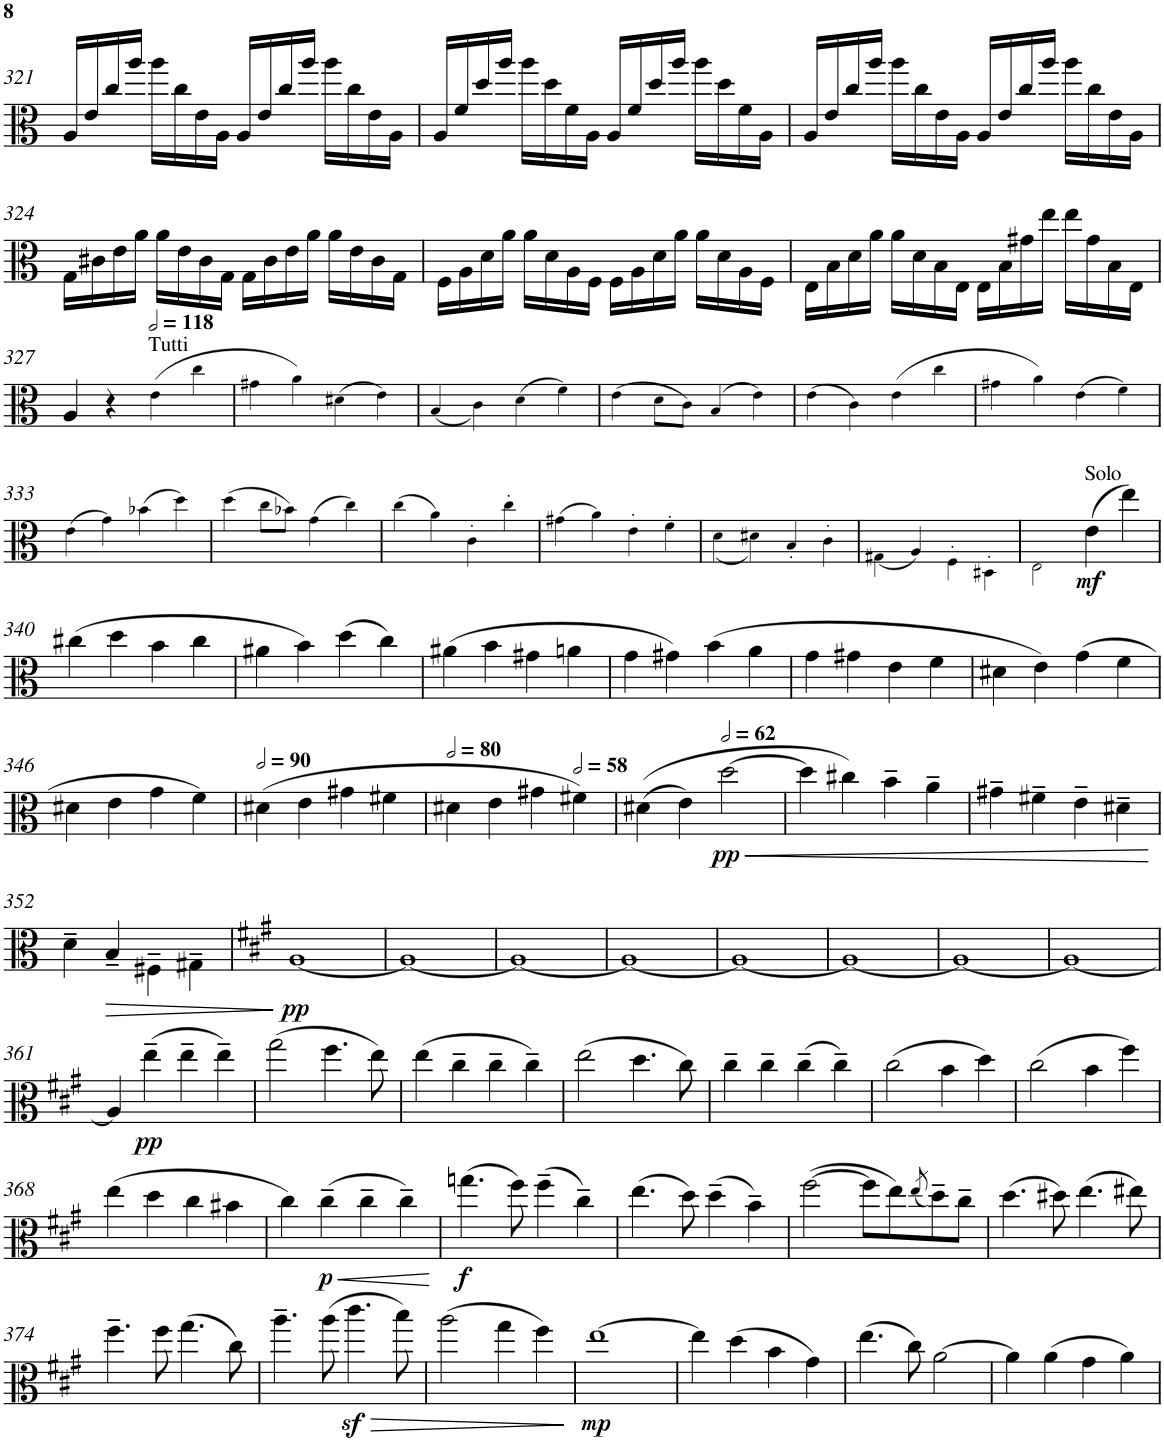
**kern	**dynam
*part1	*part1
*staff1	*staff1
*I"Viola	*
*I'Vla.	*
!!LO:PB:g=z
*clefC3	*
*k[]	*
*M2/2	*
*met(c|)	*
=321	=321
16A/LL	.
16e/	.
16cc/	.
16aa/JJ	.
16aa\LL	.
16cc\	.
16e\	.
16A\JJ	.
16A/LL	.
16e/	.
16cc/	.
16aa/JJ	.
16aa\LL	.
16cc\	.
16e\	.
16A\JJ	.
=322	=322
16A/LL	.
16f/	.
16dd/	.
16aa/JJ	.
16aa\LL	.
16dd\	.
16f\	.
16A\JJ	.
16A/LL	.
16f/	.
16dd/	.
16aa/JJ	.
16aa\LL	.
16dd\	.
16f\	.
16A\JJ	.
=323	=323
16A/LL	.
16e/	.
16cc/	.
16aa/JJ	.
16aa\LL	.
16cc\	.
16e\	.
16A\JJ	.
16A/LL	.
16e/	.
16cc/	.
16aa/JJ	.
16aa\LL	.
16cc\	.
16e\	.
16A\JJ	.
!!LO:LB:g=z
=324	=324
16G\LL	.
16c#X\	.
16e\	.
16a\JJ	.
16a\LL	.
16e\	.
16c#\	.
16G\JJ	.
16G\LL	.
16c#\	.
16e\	.
16a\JJ	.
16a\LL	.
16e\	.
16c#\	.
16G\JJ	.
=325	=325
16F\LL	.
16A\	.
16d\	.
16a\JJ	.
16a\LL	.
16d\	.
16A\	.
16F\JJ	.
16F\LL	.
16A\	.
16d\	.
16a\JJ	.
16a\LL	.
16d\	.
16A\	.
16F\JJ	.
=326	=326
16E\LL	.
16B\	.
16d\	.
16a\JJ	.
16a\LL	.
16d\	.
16B\	.
16E\JJ	.
16E\LL	.
16B\	.
16g#X\	.
16ee\JJ	.
16ee\LL	.
16g#\	.
16B\	.
16E\JJ	.
!!LO:LB:g=z
=327	=327
4A/	.
4r	.
*MM236	*
!LO:TX:a:t=Tutti	!
(>4e!\	.
4cc!\	.
=328	=328
4g#X!\	.
4a!\)	.
(>4d#X!\	.
4e!\)	.
=329	=329
(<4B!/	.
4c!\)	.
(>4d!\	.
4f!\)	.
=330	=330
(>4e!\	.
8d!\L	.
8c!\J)	.
(>4B!/	.
4e!\)	.
=331	=331
(>4e!\	.
4c!\)	.
(>4e!\	.
4cc!\	.
=332	=332
4g#X!\	.
4a!\)	.
(>4e!\	.
4f!\)	.
!!LO:LB:g=z
=333	=333
(>4e!\	.
4g!\)	.
(>4b-X!\	.
4dd!\)	.
=334	=334
(>4dd!\	.
8cc!\L	.
8b-X!\J)	.
(>4g!\	.
4cc!\)	.
=335	=335
(>4cc!\	.
4a!\)	.
4c'!\	.
4cc'!\	.
=336	=336
(>4g#X!\	.
4a!\)	.
4e'!\	.
4f'!\	.
=337	=337
(<4d!\	.
4d#X!\)	.
4B'!/	.
4c'!\	.
=338	=338
(<4G#X!\	.
4A!/)	.
4F'!\	.
4D#X'!\	.
=339	=339
2E!\	.
!LO:TX:a:t=Solo	!
!	!LO:DY:b
(>4e\	mf
4ee\)	.
!!LO:LB:g=z
=340	=340
(>4cc#X\	.
4dd\	.
4b\	.
4cc#\	.
=341	=341
4a#X\	.
4b\)	.
(>4dd\	.
4cc\)	.
=342	=342
(>4a#X\	.
4b\	.
4g#X\	.
4an\	.
=343	=343
4g\	.
4g#X\)	.
(>4b\	.
4a\	.
=344	=344
4g\	.
4g#X\	.
4e\	.
4f\	.
=345	=345
4d#X\	.
4e\)	.
(>4g\	.
4f\	.
!!LO:LB:g=z
=346	=346
4d#X\	.
4e\	.
4g\	.
4f\)	.
=347	=347
*MM180	*
(>4d#X\	.
4e\	.
4g#X\	.
4f#X\	.
=348	=348
*MM160	*
4d#X\	.
4e\	.
4g#X\	.
*MM116	*
4f#X\)	.
=349	=349
(>(>4d#X\	.
4e\)	.
*MM124	*
!	!LO:HP:b
!	!LO:DY:n=1:b
[2dd\	< pp
=350	=350
4dd\]	.
4cc#X\)	.
4b~\	.
4a~\	.
=351	=351
4g#X~\	.
4f#X~\	.
4e~\	.
4d#X~\	.
.	[
!!LO:LB:g=z
=352	=352
4d~\	.
!	!LO:HP:b
4B~/	>
4F#X~\	.
4G#X~\	.
.	]
=353	=353
*k[f#c#g#]	*
!	!LO:DY:b
[1A	pp
=354	=354
1A_	.
=355	=355
1A_	.
=356	=356
1A_	.
=357	=357
1A_	.
=358	=358
1A_	.
=359	=359
1A_	.
=360	=360
1A_	.
!!LO:LB:g=z
=361	=361
4A/]	.
!	!LO:DY:b
(>4ee~\	pp
4ee~\	.
4ee~\)	.
=362	=362
(>2gg#\	.
4.ff#\	.
8ee\)	.
=363	=363
(>4ee\	.
4cc#~\	.
4cc#~\	.
4cc#~\)	.
=364	=364
(>2ee\	.
4.dd\	.
8cc#\)	.
=365	=365
4cc#~\	.
4cc#~\	.
(>4cc#~\	.
4cc#~\)	.
=366	=366
(>2cc#\	.
4b\	.
4dd\)	.
=367	=367
(>2cc#\	.
4b\	.
4ff#\)	.
!!LO:LB:g=z
=368	=368
(>4ee\	.
4dd\	.
4cc#\	.
4b#X\	.
=369	=369
4cc#\)	.
!	!LO:HP:b
!	!LO:DY:n=1:b
(>4cc#~\	< p
4cc#~\	.
4cc#~\)	.
.	[
=370	=370
!	!LO:DY:b
(>4.ggn\	f
8ff#\)	.
(>4ff#~\	.
4cc#~\)	.
=371	=371
(>4.ee\	.
8dd\)	.
(>4dd~\	.
4b~\)	.
=372	=372
(>[2ff#\	.
8ff#\L]	.
8ee\)	.
(<8qee/	.
8dd~\)	.
8cc#~\J	.
=373	=373
(>4.dd\	.
8dd#X\)	.
(>4.ee\	.
8ee#X\)	.
!!LO:LB:g=z
=374	=374
4.ff#~\	.
8ff#\	.
(>4.gg#\	.
8cc#\)	.
=375	=375
4.aa~\	.
(>8aa\	.
!	!LO:HP:b
4.ccc#z<\	>
8bb\)	.
=376	=376
(>2aa\	.
4gg#\	.
4ff#\)	.
.	]
=377	=377
!	!LO:DY:b
[1ee	mp
=378	=378
4ee\]	.
(>4dd\	.
4b\	.
4g#\)	.
=379	=379
(>4.ee\	.
8cc#\)	.
[2a\	.
=380	=380
4a\]	.
(>4a\	.
4g#\	.
4a\)	.
=	=
*-	*-
